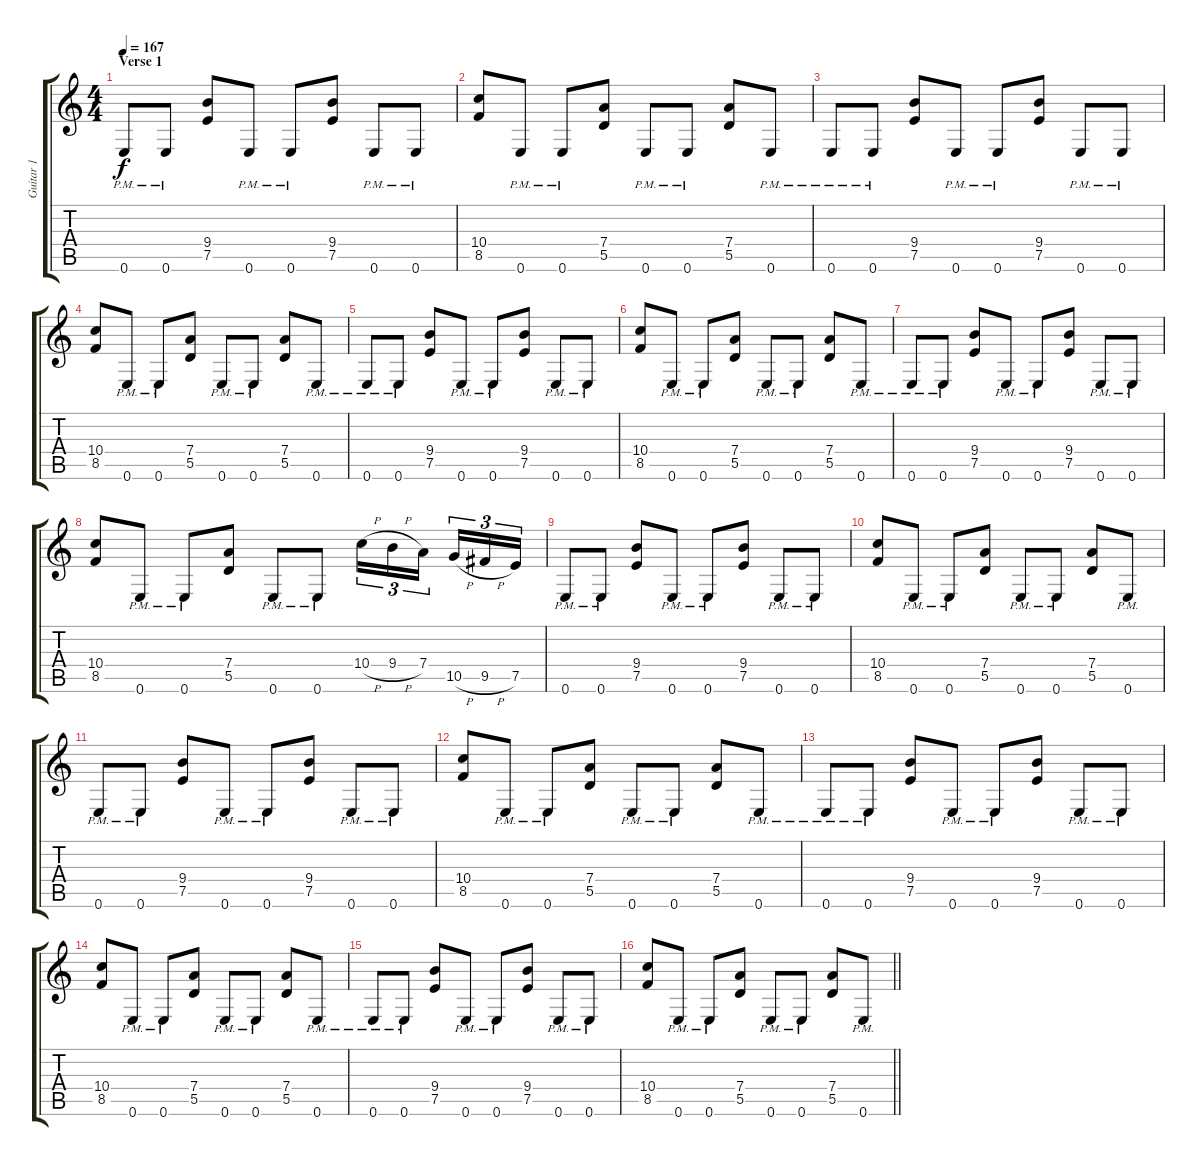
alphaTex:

\track ("Guitar 1" "Guitar 1") {instrument distortionguitar}
\staff {score tabs}
\tuning (E4 B3 G3 D3 A2 E2) {hide}
\ts (4 4)
\section ("" "Verse 1")
\tempo 167
\clef g2
\ks c
0.6{pm}.8{dy f} 0.6{pm}.8 (9.4 7.5).8 0.6{pm}.8 0.6{pm}.8 (9.4 7.5).8 0.6{pm}.8 0.6{pm}.8 |
(10.4 8.5).8 0.6{pm}.8 0.6{pm}.8 (7.4 5.5).8 0.6{pm}.8 0.6{pm}.8 (7.4 5.5).8 0.6{pm}.8 |
0.6{pm}.8 0.6{pm}.8 (9.4 7.5).8 0.6{pm}.8 0.6{pm}.8 (9.4 7.5).8 0.6{pm}.8 0.6{pm}.8 |
(10.4 8.5).8 0.6{pm}.8 0.6{pm}.8 (7.4 5.5).8 0.6{pm}.8 0.6{pm}.8 (7.4 5.5).8 0.6{pm}.8 |
0.6{pm}.8 0.6{pm}.8 (9.4 7.5).8 0.6{pm}.8 0.6{pm}.8 (9.4 7.5).8 0.6{pm}.8 0.6{pm}.8 |
(10.4 8.5).8 0.6{pm}.8 0.6{pm}.8 (7.4 5.5).8 0.6{pm}.8 0.6{pm}.8 (7.4 5.5).8 0.6{pm}.8 |
0.6{pm}.8 0.6{pm}.8 (9.4 7.5).8 0.6{pm}.8 0.6{pm}.8 (9.4 7.5).8 0.6{pm}.8 0.6{pm}.8 |
(10.4 8.5).8 0.6{pm}.8 0.6{pm}.8 (7.4 5.5).8 0.6{pm}.8 0.6{pm}.8 10.4{h}.16{tu (3 2)} 9.4{h}.16{tu (3 2)} 7.4.16{tu (3 2) beam splitsecondary} 10.5{h}.16{tu (3 2)} 9.5{h}.16{tu (3 2)} 7.5.16{tu (3 2)} |
0.6{pm}.8 0.6{pm}.8 (9.4 7.5).8 0.6{pm}.8 0.6{pm}.8 (9.4 7.5).8 0.6{pm}.8 0.6{pm}.8 |
(10.4 8.5).8 0.6{pm}.8 0.6{pm}.8 (7.4 5.5).8 0.6{pm}.8 0.6{pm}.8 (7.4 5.5).8 0.6{pm}.8 |
0.6{pm}.8 0.6{pm}.8 (9.4 7.5).8 0.6{pm}.8 0.6{pm}.8 (9.4 7.5).8 0.6{pm}.8 0.6{pm}.8 |
(10.4 8.5).8 0.6{pm}.8 0.6{pm}.8 (7.4 5.5).8 0.6{pm}.8 0.6{pm}.8 (7.4 5.5).8 0.6{pm}.8 |
0.6{pm}.8 0.6{pm}.8 (9.4 7.5).8 0.6{pm}.8 0.6{pm}.8 (9.4 7.5).8 0.6{pm}.8 0.6{pm}.8 |
(10.4 8.5).8 0.6{pm}.8 0.6{pm}.8 (7.4 5.5).8 0.6{pm}.8 0.6{pm}.8 (7.4 5.5).8 0.6{pm}.8 |
0.6{pm}.8 0.6{pm}.8 (9.4 7.5).8 0.6{pm}.8 0.6{pm}.8 (9.4 7.5).8 0.6{pm}.8 0.6{pm}.8 |
\barLineRight lightlight
(10.4 8.5).8 0.6{pm}.8 0.6{pm}.8 (7.4 5.5).8 0.6{pm}.8 0.6{pm}.8 (7.4 5.5).8 0.6{pm}.8
